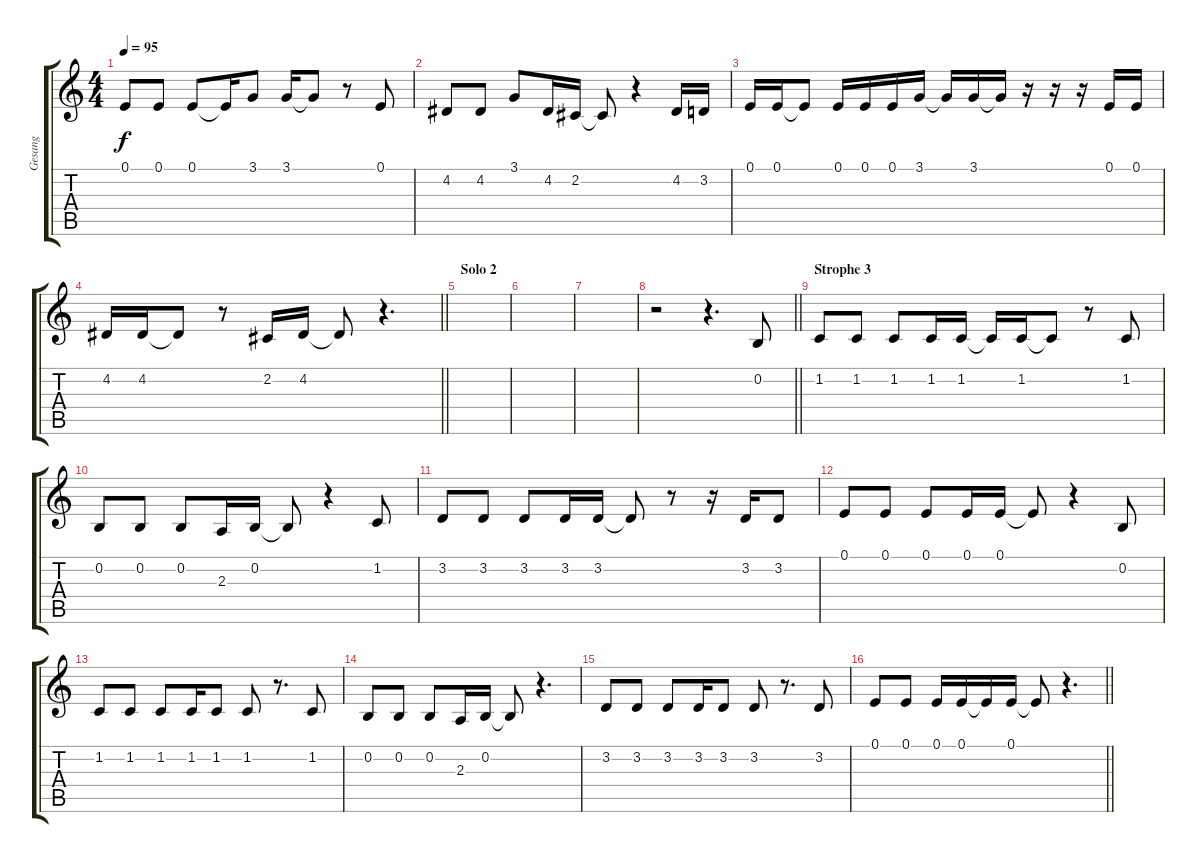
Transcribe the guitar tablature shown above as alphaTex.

\track ("Gesang" "Gesang") {instrument oboe}
\staff {score tabs}
\tuning (E4 B3 G3 D3 A2 E2) {hide}
\ts (4 4)
\tempo 95
\clef g2
\ks c
0.1.8{dy f} 0.1.8 0.1.8 0.1{t}.16 3.1.8 3.1.16 3.1{t}.8 r.8 0.1.8 |
4.2.8 4.2.8 3.1.8 4.2.16 2.2.16 2.2{t}.8 r.4 4.2.16 3.2.16 |
0.1.16 0.1.16 0.1{t}.8 0.1.16 0.1.16 0.1.16 3.1.16 3.1{t}.16 3.1.16 3.1{t}.16 r.16 r.16 r.16 0.1.16 0.1.16 |
\barLineRight lightlight
4.2.16 4.2.16 4.2{t}.8 r.8 2.2.16 4.2.16 4.2{t}.8 r.4{d} |
\section ("" "Solo 2")
|
|
|
\barLineRight lightlight
r.2 r.4{d} 0.2.8 |
\section ("" "Strophe 3")
1.2.8 1.2.8 1.2.8 1.2.16 1.2.16 1.2{t}.16 1.2.16 1.2{t}.8 r.8 1.2.8 |
0.2.8 0.2.8 0.2.8 2.3.16 0.2.16 0.2{t}.8 r.4 1.2.8 |
3.2.8 3.2.8 3.2.8 3.2.16 3.2.16 3.2{t}.8 r.8 r.16 3.2.16 3.2.8 |
0.1.8 0.1.8 0.1.8 0.1.16 0.1.16 0.1{t}.8 r.4 0.2.8 |
1.2.8 1.2.8 1.2.8 1.2.16 1.2.8 1.2.8 r.8{d} 1.2.8 |
0.2.8 0.2.8 0.2.8 2.3.16 0.2.16 0.2{t}.8 r.4{d} |
3.2.8 3.2.8 3.2.8 3.2.16 3.2.8 3.2.8 r.8{d} 3.2.8 |
\barLineRight lightlight
0.1.8 0.1.8 0.1.16 0.1.16 0.1{t}.16 0.1.16 0.1{t}.8 r.4{d}
